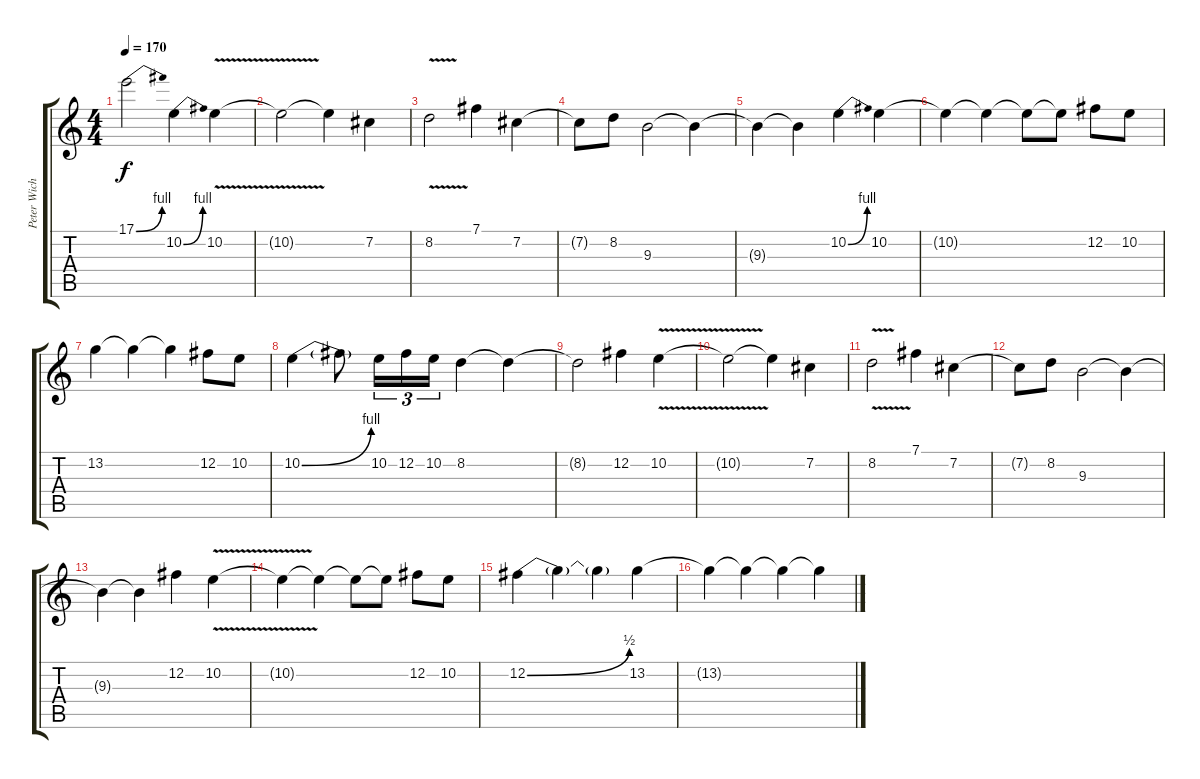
\track ("Peter Wichers" "Peter Wich") {instrument distortionguitar}
\staff {score tabs}
\tuning (B3 Gb3 D3 A2 E2 B1) {hide}
\ts (4 4)
\tempo 170
\clef g2
\ks c
17.1{be (bend 0 0 60 4)}.2{dy f} 10.2{be (bend 0 0 60 4)}.4 10.2{v}.4 |
10.2{t}.2 10.2{t}.4 7.2.4 |
8.2{v}.2 7.1.4 7.2.4 |
7.2{t}.8 8.2.8 9.3.2 9.3{t}.4 |
9.3{t}.4 9.3{t}.4 10.2{be (bend 0 0 60 4)}.4 10.2.4 |
10.2{t}.4 10.2{t}.4 10.2{t}.8 10.2{t}.8 12.2.8 10.2.8 |
13.2.4 13.2{t}.4 13.2{t}.4 12.2.8 10.2.8 |
10.2{be (bend 0 0 60 4)}.4 10.2{t}.8 10.2.16{tu (3 2)} 12.2.16{tu (3 2)} 10.2.16{tu (3 2)} 8.2.4 8.2{t}.4 |
8.2{t}.2 12.2.4 10.2{v}.4 |
10.2{t}.2 10.2{t}.4 7.2.4 |
8.2{v}.2 7.1.4 7.2.4 |
7.2{t}.8 8.2.8 9.3.2 9.3{t}.4 |
9.3{t}.4 9.3{t}.4 12.2.4 10.2{v}.4 |
10.2{t}.4 10.2{t}.4 10.2{t}.8 10.2{t}.8 12.2.8 10.2.8 |
12.2{be (bend 0 0 60 2)}.4 12.2{t}.4 12.2{t}.4 13.2.4 |
13.2{t}.4 13.2{t}.4 13.2{t}.4 13.2{t}.4
